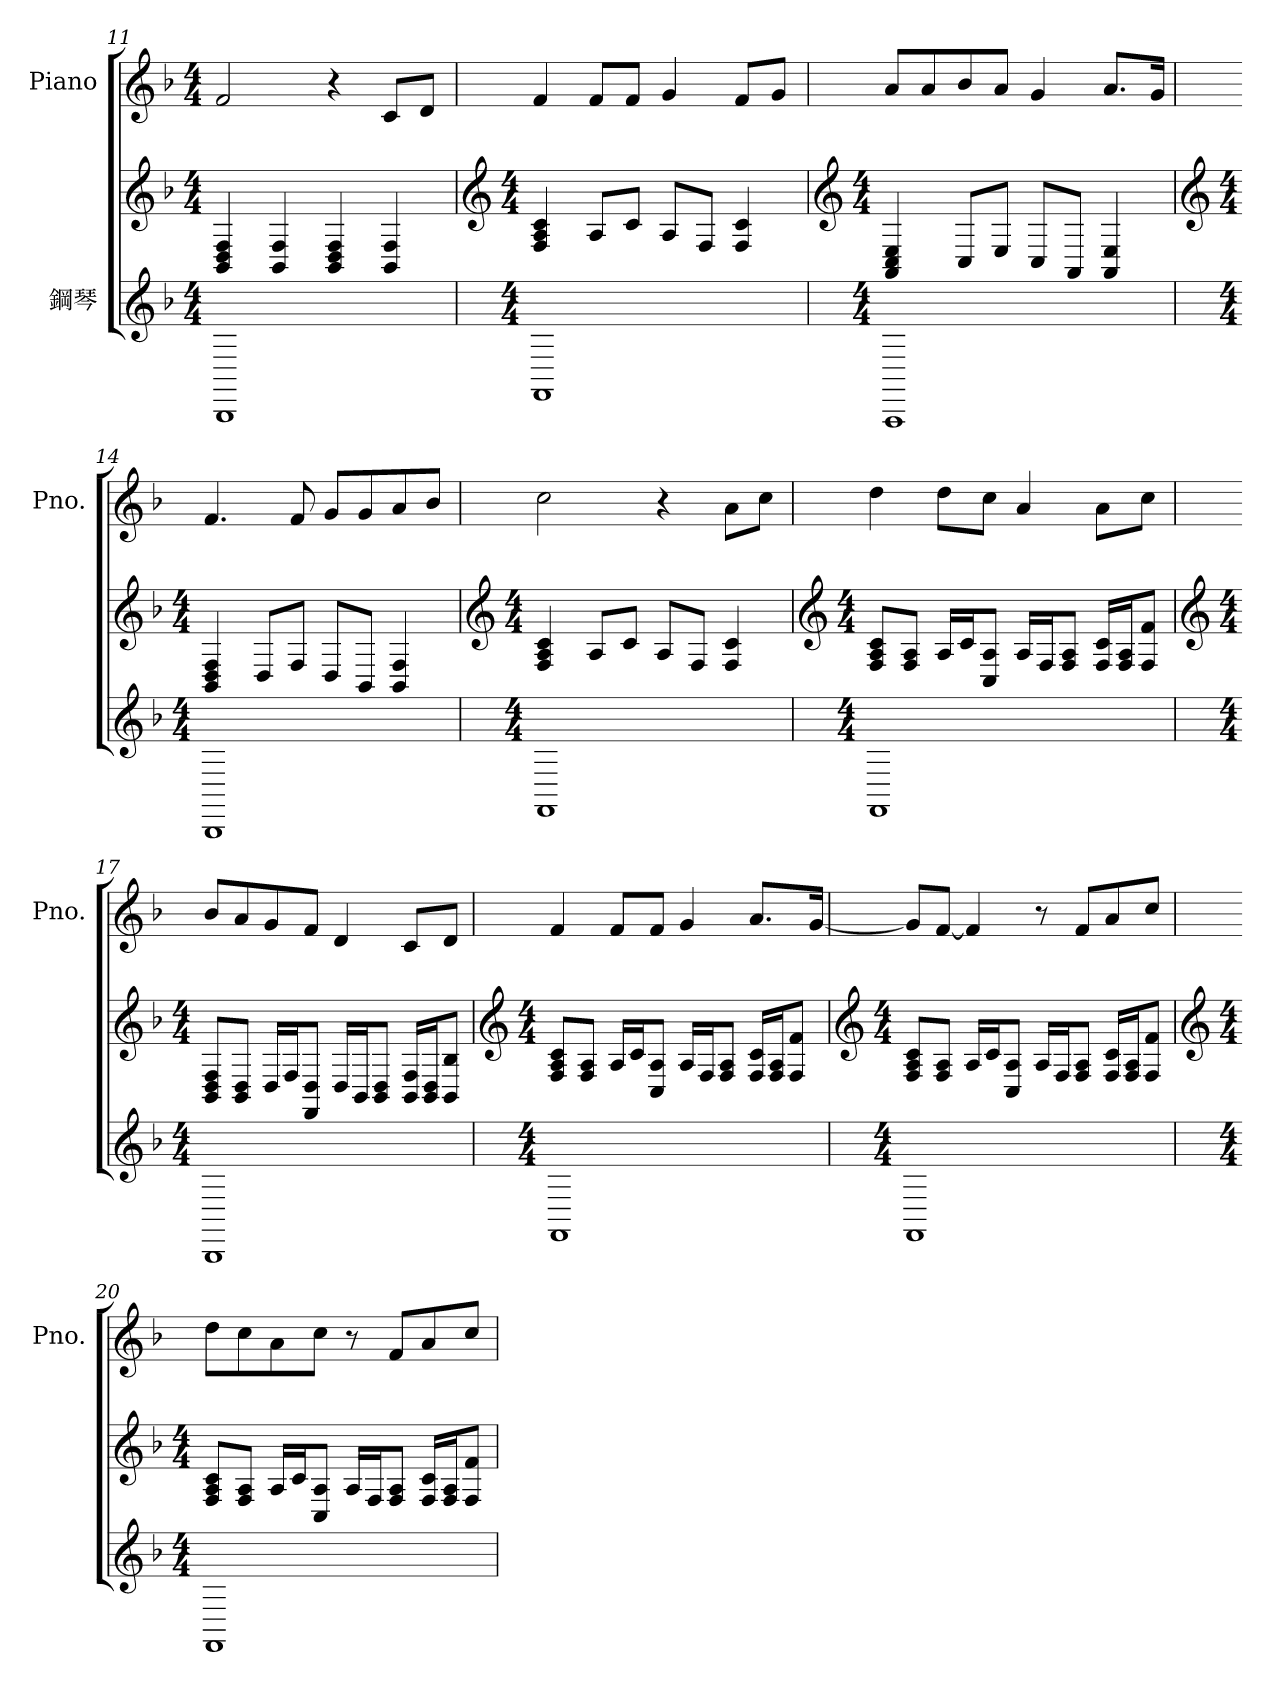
**kern	**kern	**kern
*part2	*part2	*part1
*staff3	*staff2	*staff1
*I"鋼琴	*	*I"Piano
*	*	*I'Pno.
*clefG2	*clefG2	*clefG2
*k[b-]	*k[b-]	*k[b-]
*M4/4	*M4/4	*M4/4
=11	=11	=11
1BBB-	4BB-/ 4D/ 4F/	2f/
.	4BB-/ 4F/	.
.	4BB-/ 4D/ 4F/	4r
.	4BB-/ 4F/	8c/L
.	.	8d/J
=12	=12	=12
*	*clefG2	*
*M4/4	*M4/4	*
1FF	4F/ 4A/ 4c/	4f/
.	8A/L	8f/L
.	8c/J	8f/J
.	8A/L	4g/
.	8F/J	.
.	4F/ 4c/	8f/L
.	.	8g/J
!!LO:LB:g=z
=13	=13	=13
*	*clefG2	*
*M4/4	*M4/4	*
1AAA	4AA/ 4C/ 4E/	8a/L
.	.	8a/
.	8C/L	8b-/
.	8E/J	8a/J
.	8C/L	4g/
.	8AA/J	.
.	4AA/ 4E/	8.a/L
.	.	16g/Jk
=14	=14	=14
*	*clefG2	*
*M4/4	*M4/4	*
1BBB-	4BB-/ 4D/ 4F/	4.f/
.	8D/L	.
.	8F/J	8f/
.	8D/L	8g/L
.	8BB-/J	8g/
.	4BB-/ 4F/	8a/
.	.	8b-/J
=15	=15	=15
*	*clefG2	*
*M4/4	*M4/4	*
1FF	4F/ 4A/ 4c/	2cc\
.	8A/L	.
.	8c/J	.
.	8A/L	4r
.	8F/J	.
.	4F/ 4c/	8a\L
.	.	8cc\J
!!LO:LB:g=z
=16	=16	=16
*	*clefG2	*
*M4/4	*M4/4	*
1FF	8F/ 8A/ 8c/L	4dd\
.	8F/ 8A/J	.
.	16A/LL	8dd\L
.	16c/J	.
.	8C/ 8A/J	8cc\J
.	16A/LL	4a/
.	16F/J	.
.	8F/ 8A/J	.
.	16F/ 16c/LL	8a\L
.	16F/ 16A/J	.
.	8F/ 8f/J	8cc\J
!!LO:LB:g=z
=17	=17	=17
*	*clefG2	*
*M4/4	*M4/4	*
1BBB-	8BB-/ 8D/ 8F/L	8b-/L
.	8BB-/ 8D/J	8a/
.	16D/LL	8g/
.	16F/J	.
.	8FF/ 8D/J	8f/J
.	16D/LL	4d/
.	16BB-/J	.
.	8BB-/ 8D/J	.
.	16BB-/ 16F/LL	8c/L
.	16BB-/ 16D/J	.
.	8BB-/ 8B-/J	8d/J
=18	=18	=18
*	*clefG2	*
*M4/4	*M4/4	*
1FF	8F/ 8A/ 8c/L	4f/
.	8F/ 8A/J	.
.	16A/LL	8f/L
.	16c/J	.
.	8C/ 8A/J	8f/J
.	16A/LL	4g/
.	16F/J	.
.	8F/ 8A/J	.
.	16F/ 16c/LL	8.a/L
.	16F/ 16A/J	.
.	8F/ 8f/J	.
.	.	[16g/Jk
!!LO:PB:g=z
=19	=19	=19
*	*clefG2	*
*M4/4	*M4/4	*
1FF	8F/ 8A/ 8c/L	8g/L]
.	8F/ 8A/J	[8f/J
.	16A/LL	4f/]
.	16c/J	.
.	8C/ 8A/J	.
.	16A/LL	8r
.	16F/J	.
.	8F/ 8A/J	8f/L
.	16F/ 16c/LL	8a/
.	16F/ 16A/J	.
.	8F/ 8f/J	8cc/J
=20	=20	=20
*	*clefG2	*
*M4/4	*M4/4	*
1FF	8F/ 8A/ 8c/L	8dd\L
.	8F/ 8A/J	8cc\
.	16A/LL	8a\
.	16c/J	.
.	8C/ 8A/J	8cc\J
.	16A/LL	8r
.	16F/J	.
.	8F/ 8A/J	8f/L
.	16F/ 16c/LL	8a/
.	16F/ 16A/J	.
.	8F/ 8f/J	8cc/J
=	=	=
*-	*-	*-
